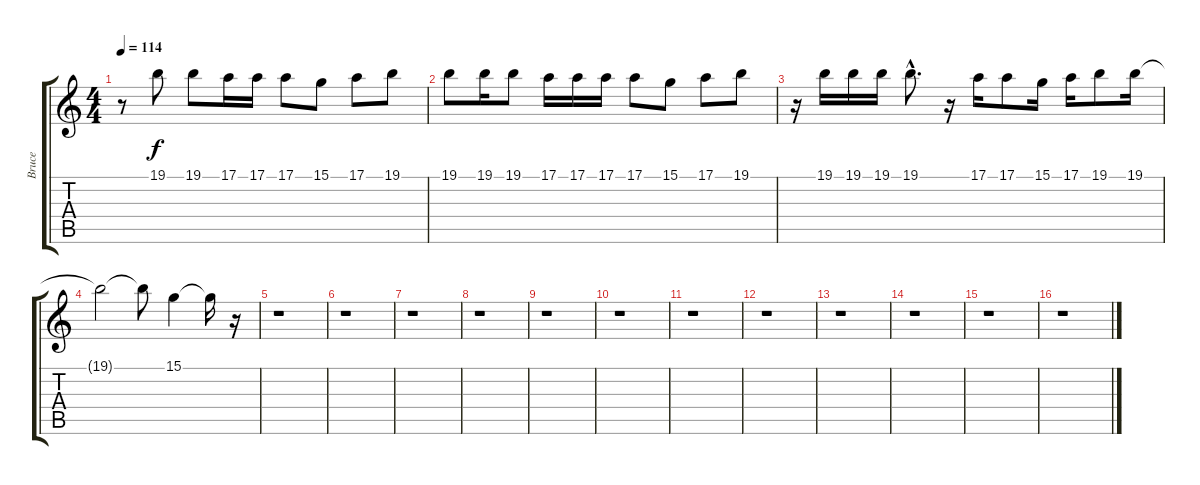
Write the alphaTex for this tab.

\track ("Bruce" "Bruce") {instrument voiceoohs}
\staff {score tabs}
\tuning (E4 B3 G3 D3 A2 E2) {hide}
\ts (4 4)
\tempo 114
\clef g2
\ks c
r.8{dy f} 19.1.8 19.1.8 17.1.16 17.1.16 17.1.8 15.1.8 17.1.8 19.1.8 |
19.1.8 19.1.16 19.1.8 17.1.16 17.1.16 17.1.16 17.1.8 15.1.8 17.1.8 19.1.8 |
r.16 19.1.16 19.1.16 19.1.16 19.1{hac}.8{d} r.16 17.1.16 17.1.8 15.1.16 17.1.16 19.1.8 19.1.16 |
19.1{t}.2 19.1{t}.8 15.1.4 15.1{t}.16 r.16 |
r.1 |
r.1 |
r.1 |
r.1 |
r.1 |
r.1 |
r.1 |
r.1 |
r.1 |
r.1 |
r.1 |
r.1
